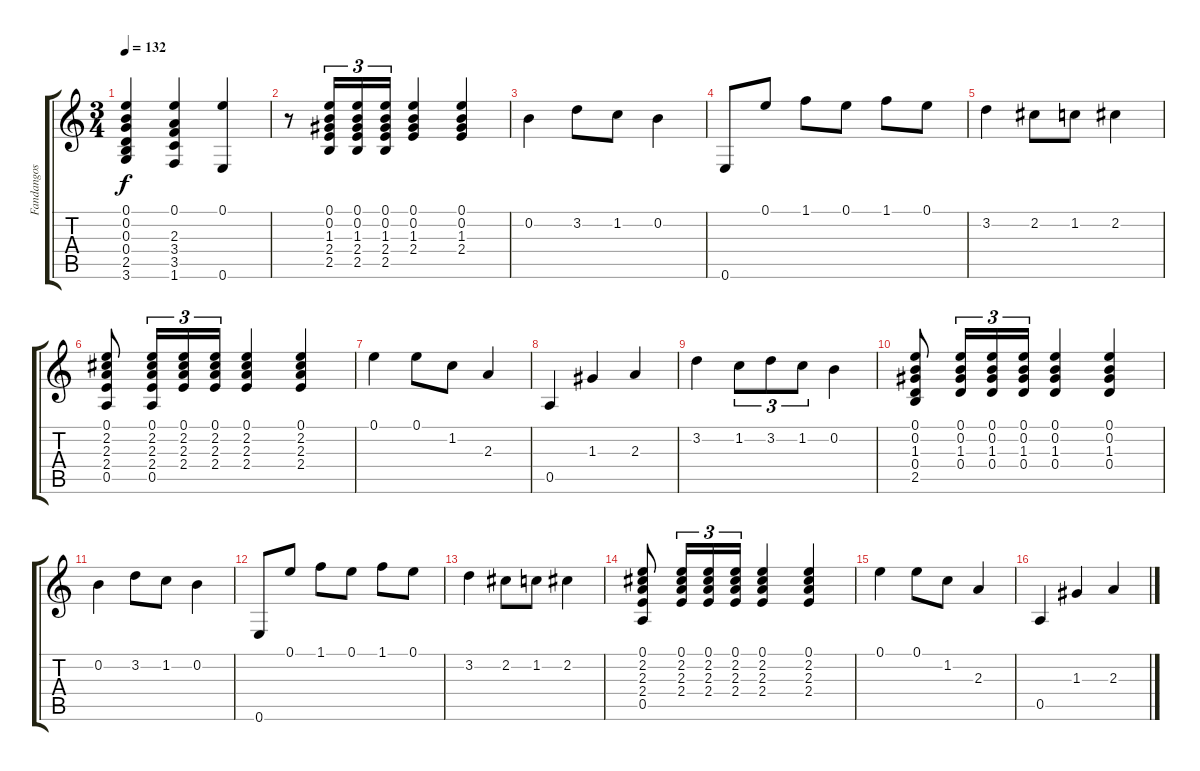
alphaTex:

\track ("Fandangos     " "Fandangos ") {instrument acousticguitarnylon}
\staff {score tabs}
\tuning (E4 B3 G3 D3 A2 E2) {hide}
\ts (3 4)
\tempo 132
\clef g2
\ks c
(0.1 0.2 0.3 0.4 2.5 3.6).4{dy f} (0.1 2.3 3.4 3.5 1.6).4 (0.1 0.6).4 |
r.8 (0.1 0.2 1.3 2.4 2.5).16{tu (3 2)} (0.1 0.2 1.3 2.4 2.5).16{tu (3 2)} (0.1 0.2 1.3 2.4 2.5).16{tu (3 2)} (0.1 0.2 1.3 2.4).4 (0.1 0.2 1.3 2.4).4 |
0.2.4 3.2.8 1.2.8 0.2.4 |
0.6.8 0.1.8 1.1.8 0.1.8 1.1.8 0.1.8 |
3.2.4 2.2.8 1.2.8 2.2.4 |
(0.1 2.2 2.3 2.4 0.5).8 (0.1 2.2 2.3 2.4 0.5).16{tu (3 2)} (0.1 2.2 2.3 2.4).16{tu (3 2)} (0.1 2.2 2.3 2.4).16{tu (3 2)} (0.1 2.2 2.3 2.4).4 (0.1 2.2 2.3 2.4).4 |
0.1.4 0.1.8 1.2.8 2.3.4 |
0.5.4 1.3.4 2.3.4 |
3.2.4 1.2.8{tu (3 2)} 3.2.8{tu (3 2)} 1.2.8{tu (3 2)} 0.2.4 |
(0.1 0.2 1.3 0.4 2.5).8 (0.1 0.2 1.3 0.4).16{tu (3 2)} (0.1 0.2 1.3 0.4).16{tu (3 2)} (0.1 0.2 1.3 0.4).16{tu (3 2)} (0.1 0.2 1.3 0.4).4 (0.1 0.2 1.3 0.4).4 |
0.2.4 3.2.8 1.2.8 0.2.4 |
0.6.8 0.1.8 1.1.8 0.1.8 1.1.8 0.1.8 |
3.2.4 2.2.8 1.2.8 2.2.4 |
(0.1 2.2 2.3 2.4 0.5).8 (0.1 2.2 2.3 2.4).16{tu (3 2)} (0.1 2.2 2.3 2.4).16{tu (3 2)} (0.1 2.2 2.3 2.4).16{tu (3 2)} (0.1 2.2 2.3 2.4).4 (0.1 2.2 2.3 2.4).4 |
0.1.4 0.1.8 1.2.8 2.3.4 |
0.5.4 1.3.4 2.3.4
